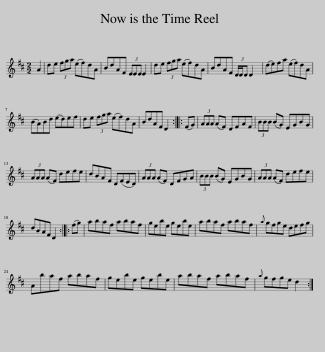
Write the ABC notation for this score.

X:1
L:1/8
M:2/2
I:linebreak $
K:D
V:1 treble
V:1
 A2 | de (3fga (ef)dA | BdAF (3EEE E2 | de (3fga (ef)dA | BdAF (3D/D/D D2 x/24 | %5
 (de)fa (ef)dA |$ (BA)Bd (ed)ef | de (3fga (ef)dA | BdAF D2 :: (FG) | %10
 (3AAA (AF) DFAF | (3BBB (BG) EGBG |$ (3AAA (AF) defe | dBAF D(FED) | (3AAA (AF) DFGA | %15
 (3BBB (BG) EGBG | (3AAA (AF) defe |$ dBAF D2 :: (fg) | abaf abaf | %20
 gebe gebe | abaf abaf |{a} gfge defg |$ Abaf abaf | gebe gebe | %25
 abaf abaf |{a} gfge d2 :| %27
